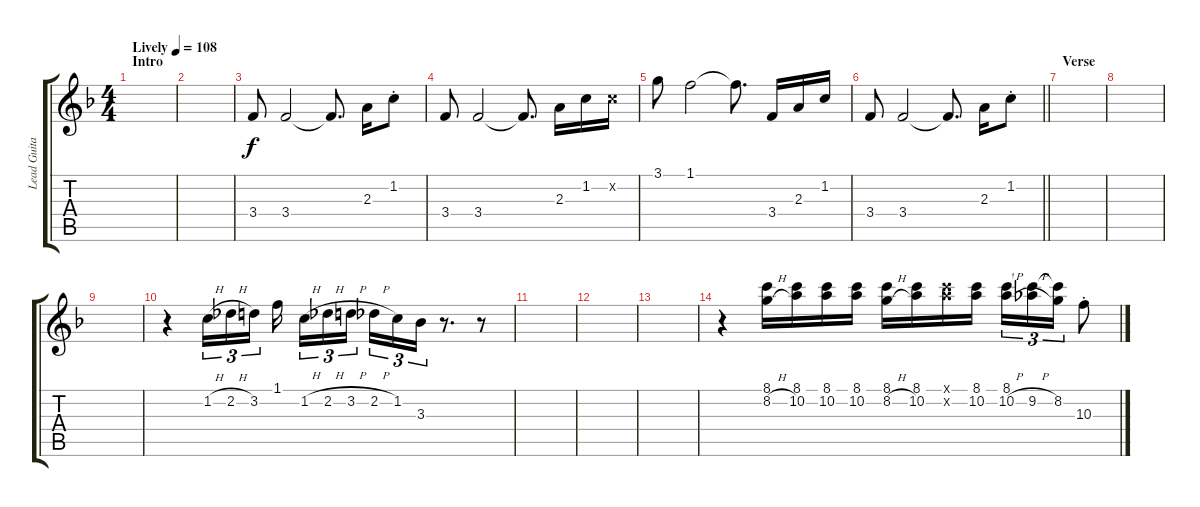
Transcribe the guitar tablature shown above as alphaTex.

\track ("Lead Guitar" "Lead Guita") {instrument electricguitarjazz bank 255}
\staff {score tabs}
\tuning (E4 B3 G3 D3 A2 E2) {hide}
\ts (4 4)
\section ("" "Intro")
\tempo (108 "Lively")
\clef g2
\ks f
|
|
3.4.8 3.4.2 3.4{t}.8{d} 2.3.16 1.2{st}.8 |
3.4.8 3.4.2 3.4{t}.8{d} 2.3.16 1.2.16 1.2{x}.16 |
3.1.8 1.1.2 1.1{t}.8{d} 3.4.16 2.3.16 1.2.16 |
\barLineRight lightlight
3.4.8 3.4.2 3.4{t}.8{d} 2.3.16 1.2{st}.8 |
\section ("" "Verse")
|
|
|
r.4 1.2{h}.16{tu (3 2)} 2.2{h}.16{tu (3 2)} 3.2.16{tu (3 2) beam splitsecondary} 1.1.16{beam splitsecondary} 1.2{h}.16{tu (3 2)} 2.2{h}.16{tu (3 2)} 3.2{h}.16{tu (3 2) beam splitsecondary} 2.2{h}.16{tu (3 2)} 1.2.16{tu (3 2)} 3.3.16{tu (3 2)} r.8{d} r.8 |
|
|
|
r.4 (8.1 8.2{h}).16 (8.1 10.2).16 (8.1 10.2).16 (8.1 10.2).16 (8.1 8.2{h}).16 (8.1 10.2).16 (8.1{x} 10.2{x}).16 (8.1 10.2).16 (8.1 10.2{h}).16{tu (3 2)} (8.1{t} 9.2{h}).16{tu (3 2)} (8.1{t} 8.2).16{tu (3 2)} 10.3{st}.8
